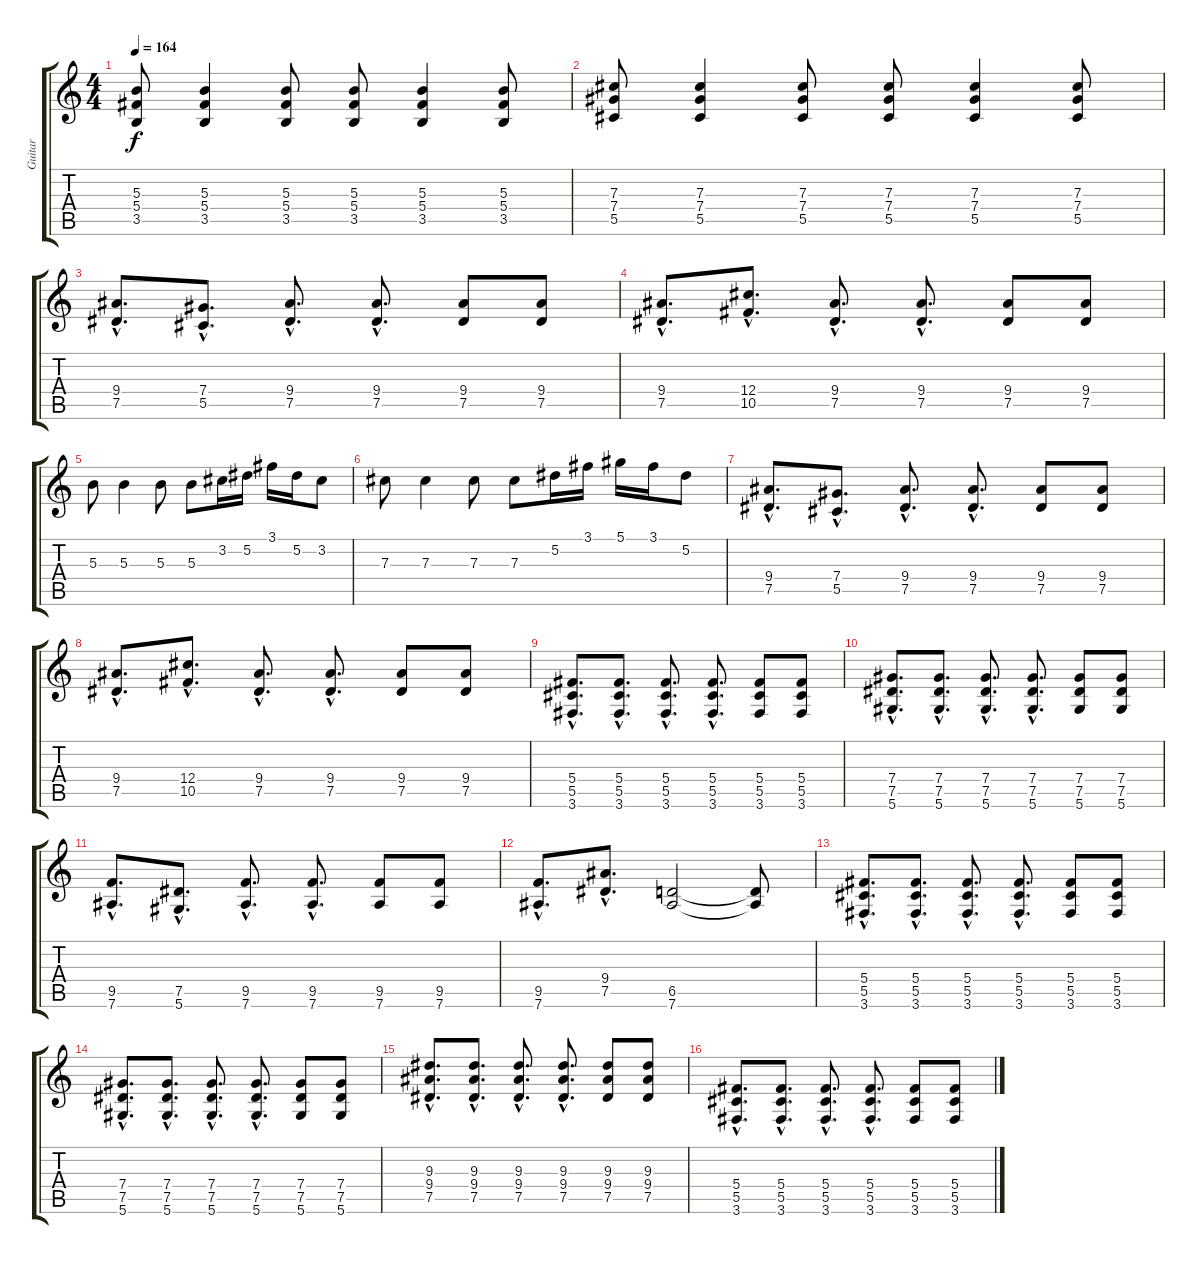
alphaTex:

\track ("Guitar" "Guitar") {instrument overdrivenguitar}
\staff {score tabs}
\tuning (Eb4 Bb3 Gb3 Db3 Ab2 Eb2) {hide}
\ts (4 4)
\tempo 164
\clef g2
\ks c
(5.3 5.4 3.5).8{dy f} (5.3 5.4 3.5).4 (5.3 5.4 3.5).8 (5.3 5.4 3.5).8 (5.3 5.4 3.5).4 (5.3 5.4 3.5).8 |
(7.3 7.4 5.5).8 (7.3 7.4 5.5).4 (7.3 7.4 5.5).8 (7.3 7.4 5.5).8 (7.3 7.4 5.5).4 (7.3 7.4 5.5).8 |
(9.4{hac} 7.5{hac}).8{d} (7.4{hac} 5.5{hac}).8{d} (9.4{hac} 7.5{hac}).8{d} (9.4{hac} 7.5{hac}).8{d} (9.4 7.5).8 (9.4 7.5).8 |
(9.4{hac} 7.5{hac}).8{d} (12.4{hac} 10.5{hac}).8{d} (9.4{hac} 7.5{hac}).8{d} (9.4{hac} 7.5{hac}).8{d} (9.4 7.5).8 (9.4 7.5).8 |
5.3.8 5.3.4 5.3.8 5.3.8 3.2.16 5.2.16 3.1.16 5.2.16 3.2.8 |
7.3.8 7.3.4 7.3.8 7.3.8 5.2.16 3.1.16 5.1.16 3.1.16 5.2.8 |
(9.4{hac} 7.5{hac}).8{d} (7.4{hac} 5.5{hac}).8{d} (9.4{hac} 7.5{hac}).8{d} (9.4{hac} 7.5{hac}).8{d} (9.4 7.5).8 (9.4 7.5).8 |
(9.4{hac} 7.5{hac}).8{d} (12.4{hac} 10.5{hac}).8{d} (9.4{hac} 7.5{hac}).8{d} (9.4{hac} 7.5{hac}).8{d} (9.4 7.5).8 (9.4 7.5).8 |
(5.4{hac} 5.5{hac} 3.6{hac}).8{d} (5.4{hac} 5.5{hac} 3.6{hac}).8{d} (5.4{hac} 5.5{hac} 3.6{hac}).8{d} (5.4{hac} 5.5{hac} 3.6{hac}).8{d} (5.4 5.5 3.6).8 (5.4 5.5 3.6).8 |
(7.4{hac} 7.5{hac} 5.6{hac}).8{d} (7.4{hac} 7.5{hac} 5.6{hac}).8{d} (7.4{hac} 7.5{hac} 5.6{hac}).8{d} (7.4{hac} 7.5{hac} 5.6{hac}).8{d} (7.4 7.5 5.6).8 (7.4 7.5 5.6).8 |
(9.5{hac} 7.6{hac}).8{d} (7.5{hac} 5.6{hac}).8{d} (9.5{hac} 7.6{hac}).8{d} (9.5{hac} 7.6{hac}).8{d} (9.5 7.6).8 (9.5 7.6).8 |
(9.5{hac} 7.6{hac}).8{d} (9.4{hac} 7.5{hac}).8{d} (6.5 7.6).2 (6.5{t} 7.6{t}).8 |
(5.4{hac} 5.5{hac} 3.6{hac}).8{d} (5.4{hac} 5.5{hac} 3.6{hac}).8{d} (5.4{hac} 5.5{hac} 3.6{hac}).8{d} (5.4{hac} 5.5{hac} 3.6{hac}).8{d} (5.4 5.5 3.6).8 (5.4 5.5 3.6).8 |
(7.4{hac} 7.5{hac} 5.6{hac}).8{d} (7.4{hac} 7.5{hac} 5.6{hac}).8{d} (7.4{hac} 7.5{hac} 5.6{hac}).8{d} (7.4{hac} 7.5{hac} 5.6{hac}).8{d} (7.4 7.5 5.6).8 (7.4 7.5 5.6).8 |
(9.3{hac} 9.4{hac} 7.5{hac}).8{d} (9.3{hac} 9.4{hac} 7.5{hac}).8{d} (9.3{hac} 9.4{hac} 7.5{hac}).8{d} (9.3{hac} 9.4{hac} 7.5{hac}).8{d} (9.3 9.4 7.5).8 (9.3 9.4 7.5).8 |
(5.4{hac} 5.5{hac} 3.6{hac}).8{d} (5.4{hac} 5.5{hac} 3.6{hac}).8{d} (5.4{hac} 5.5{hac} 3.6{hac}).8{d} (5.4{hac} 5.5{hac} 3.6{hac}).8{d} (5.4 5.5 3.6).8 (5.4 5.5 3.6).8
